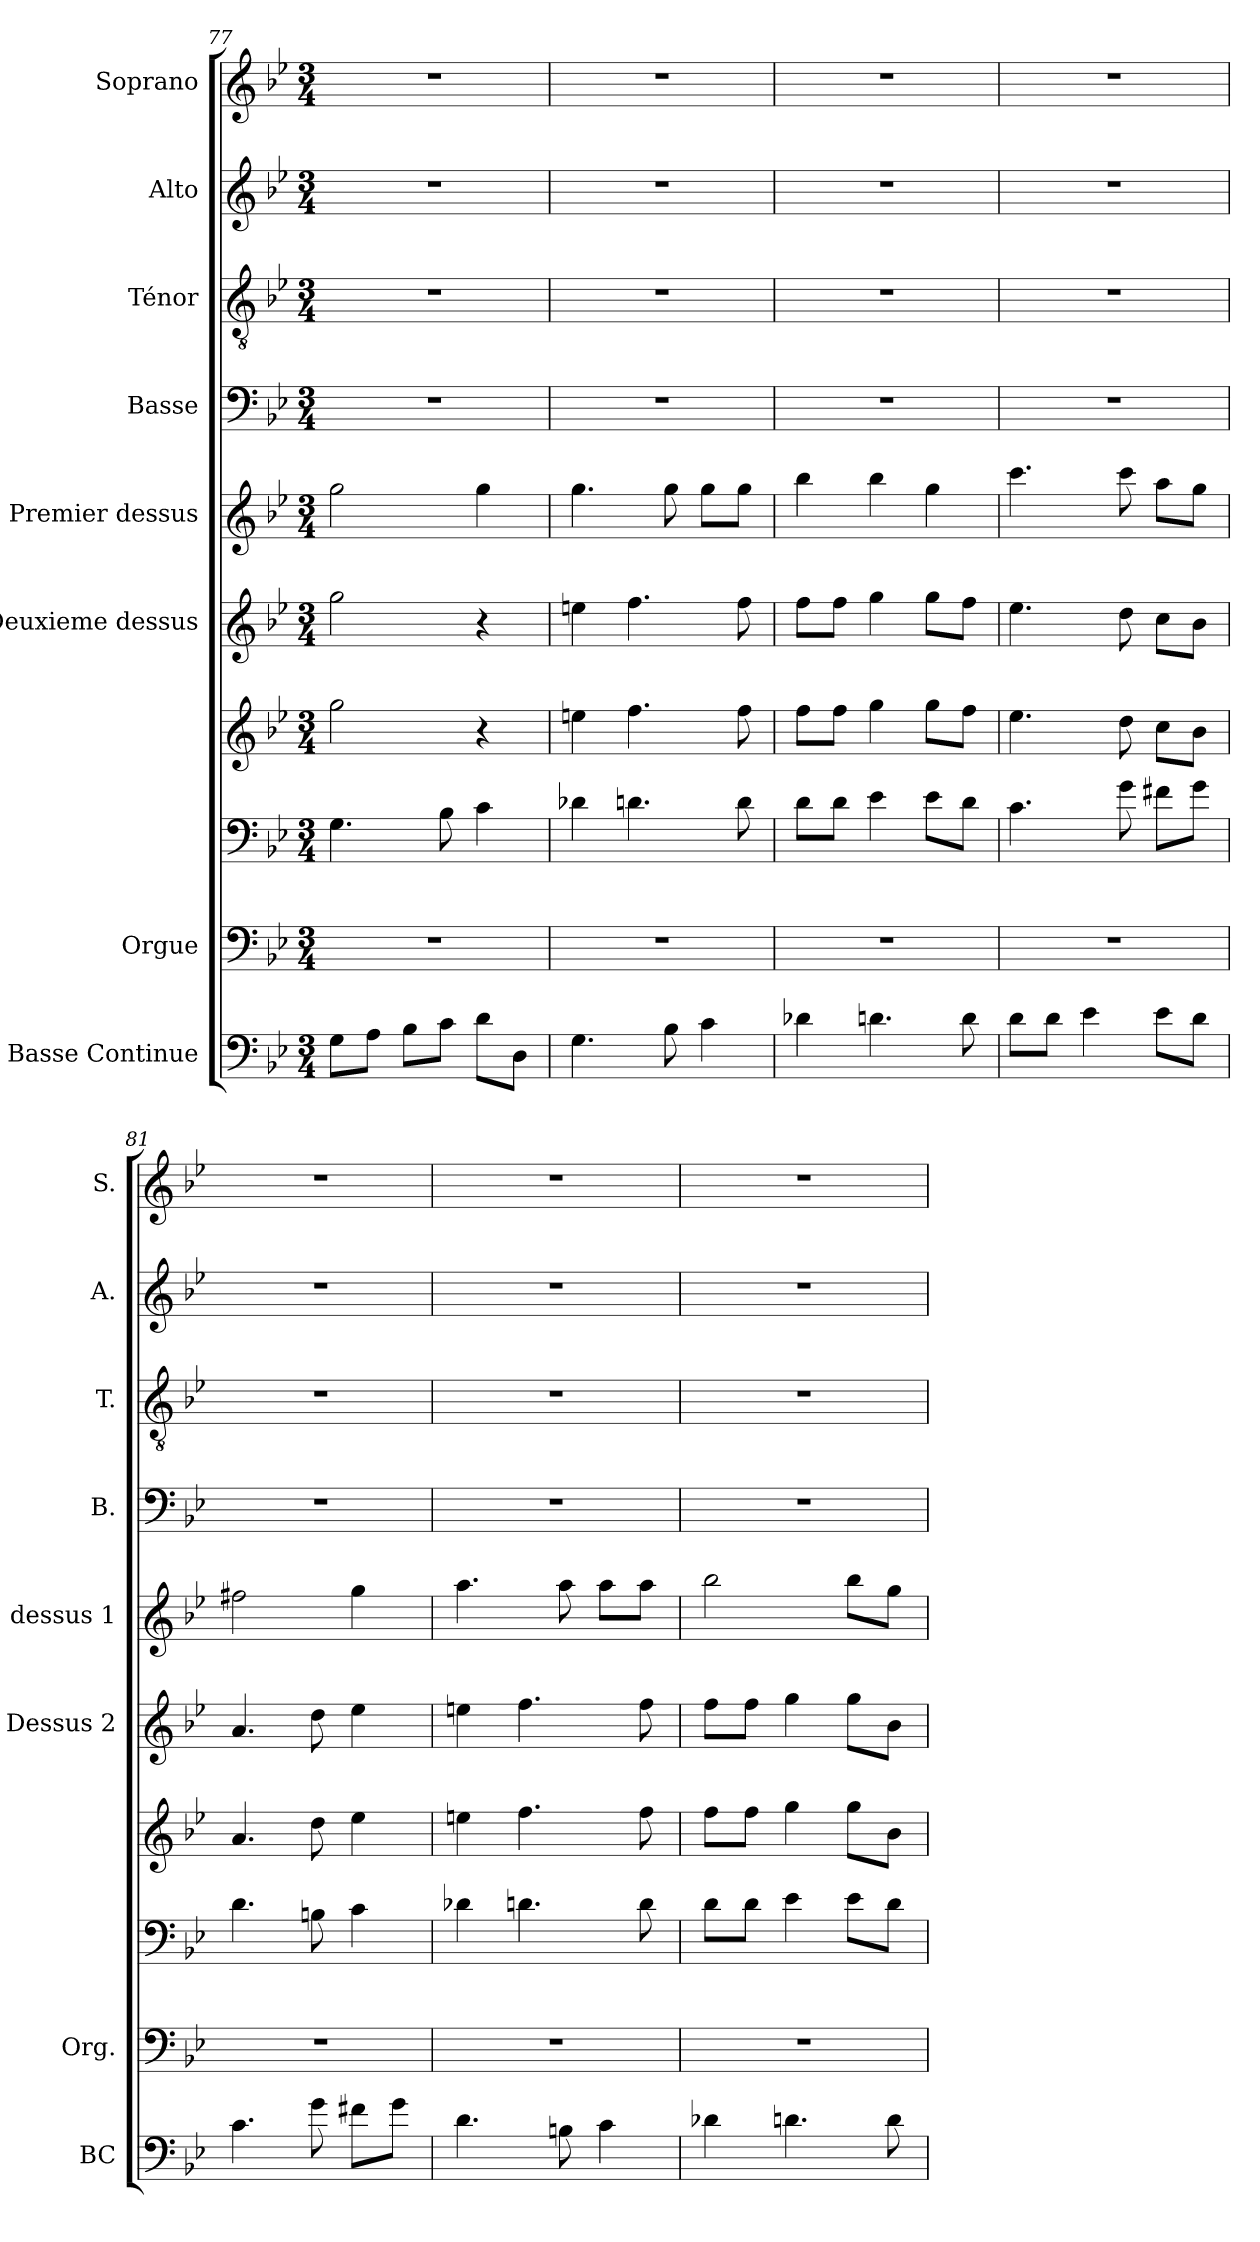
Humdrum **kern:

**kern	**kern	**kern	**kern	**kern	**kern	**kern	**kern	**kern	**kern
*part8	*part7	*part7	*part7	*part6	*part5	*part4	*part3	*part2	*part1
*staff10	*staff9	*staff8	*staff7	*staff6	*staff5	*staff4	*staff3	*staff2	*staff1
*I"Basse Continue	*I"Orgue	*	*	*I"Deuxieme dessus	*I"Premier dessus	*I"Basse	*I"Ténor	*I"Alto	*I"Soprano
*I'BC	*I'Org.	*	*	*I'Dessus 2	*I'dessus 1	*I'B.	*I'T.	*I'A.	*I'S.
*clefF4	*clefF4	*clefF4	*clefG2	*clefG2	*clefG2	*clefF4	*clefGv2	*clefG2	*clefG2
*k[b-e-]	*k[b-e-]	*k[b-e-]	*k[b-e-]	*k[b-e-]	*k[b-e-]	*k[b-e-]	*k[b-e-]	*k[b-e-]	*k[b-e-]
*M3/4	*M3/4	*M3/4	*M3/4	*M3/4	*M3/4	*M3/4	*M3/4	*M3/4	*M3/4
=77	=77	=77	=77	=77	=77	=77	=77	=77	=77
8G\L	2.r	4.G\	2gg\	2gg	2gg	2.r	2.r	2.r	2.r
8A\J	.	.	.	.	.	.	.	.	.
8B-\L	.	.	.	.	.	.	.	.	.
8c\J	.	8B-\	.	.	.	.	.	.	.
8d\L	.	4c\	4r	4r	4gg	.	.	.	.
8D\J	.	.	.	.	.	.	.	.	.
=78	=78	=78	=78	=78	=78	=78	=78	=78	=78
4.G	2.r	4d-X\	4een\	4een	4.gg	2.r	2.r	2.r	2.r
.	.	4.dn\	4.ff\	4.ff	.	.	.	.	.
8B-	.	.	.	.	8gg	.	.	.	.
4c	.	.	.	.	8gg\L	.	.	.	.
.	.	8d\	8ff\	8ff	8gg\J	.	.	.	.
=79	=79	=79	=79	=79	=79	=79	=79	=79	=79
4d-X	2.r	8d\L	8ff\L	8ff\L	4bb-	2.r	2.r	2.r	2.r
.	.	8d\J	8ff\J	8ff\J	.	.	.	.	.
4.dn	.	4e-\	4gg\	4gg	4bb-	.	.	.	.
.	.	8e-\L	8gg\L	8gg\L	4gg	.	.	.	.
8d	.	8d\J	8ff\J	8ff\J	.	.	.	.	.
=80	=80	=80	=80	=80	=80	=80	=80	=80	=80
8d\L	2.r	4.c\	4.ee-\	4.ee-	4.ccc	2.r	2.r	2.r	2.r
8d\J	.	.	.	.	.	.	.	.	.
4e-	.	.	.	.	.	.	.	.	.
.	.	8g\	8dd\	8dd	8ccc	.	.	.	.
8e-\L	.	8f#X\L	8cc\L	8cc\L	8aa\L	.	.	.	.
8d\J	.	8g\J	8b-\J	8b-\J	8gg\J	.	.	.	.
=81	=81	=81	=81	=81	=81	=81	=81	=81	=81
4.c	2.r	4.d\	4.a/	4.a	2ff#X	2.r	2.r	2.r	2.r
8g	.	8Bn\	8dd\	8dd	.	.	.	.	.
8f#X\L	.	4c\	4ee-\	4ee-	4gg	.	.	.	.
8g\J	.	.	.	.	.	.	.	.	.
=82	=82	=82	=82	=82	=82	=82	=82	=82	=82
4.d	2.r	4d-X\	4een\	4een	4.aa	2.r	2.r	2.r	2.r
.	.	4.dn\	4.ff\	4.ff	.	.	.	.	.
8Bn	.	.	.	.	8aa	.	.	.	.
4c	.	.	.	.	8aa\L	.	.	.	.
.	.	8d\	8ff\	8ff	8aa\J	.	.	.	.
!!LO:LB:g=z
=83	=83	=83	=83	=83	=83	=83	=83	=83	=83
4d-X	2.r	8d\L	8ff\L	8ff\L	2bb-	2.r	2.r	2.r	2.r
.	.	8d\J	8ff\J	8ff\J	.	.	.	.	.
4.dn	.	4e-\	4gg\	4gg	.	.	.	.	.
.	.	8e-\L	8gg\L	8gg\L	8bb-\L	.	.	.	.
8d	.	8d\J	8b-\J	8b-\J	8gg\J	.	.	.	.
=	=	=	=	=	=	=	=	=	=
*-	*-	*-	*-	*-	*-	*-	*-	*-	*-
